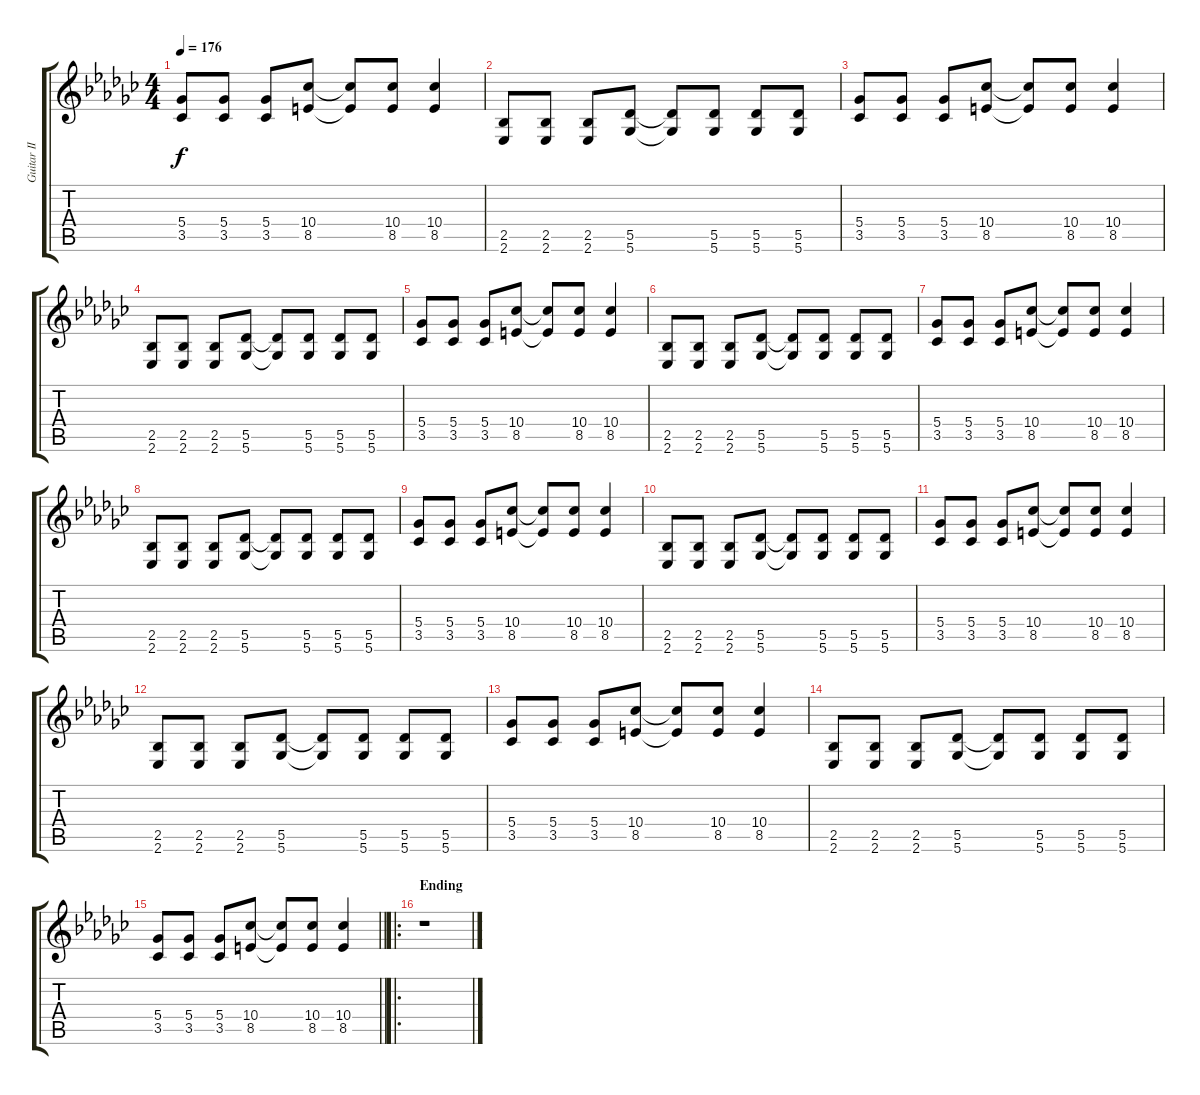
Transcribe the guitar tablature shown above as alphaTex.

\track ("Guitar II" "Guitar II") {instrument distortionguitar}
\staff {score tabs}
\tuning (Eb4 Bb3 Gb3 Db3 Ab2 Db2) {hide}
\ts (4 4)
\tempo 176
\clef g2
\ks ebminor
(5.4 3.5).8{dy f} (5.4 3.5).8 (5.4 3.5).8 (10.4 8.5).8 (10.4{t} 8.5{t}).8 (10.4 8.5).8 (10.4 8.5).4 |
(2.5 2.6).8 (2.5 2.6).8 (2.5 2.6).8 (5.5 5.6).8 (5.5{t} 5.6{t}).8 (5.5 5.6).8 (5.5 5.6).8 (5.5 5.6).8 |
(5.4 3.5).8 (5.4 3.5).8 (5.4 3.5).8 (10.4 8.5).8 (10.4{t} 8.5{t}).8 (10.4 8.5).8 (10.4 8.5).4 |
(2.5 2.6).8 (2.5 2.6).8 (2.5 2.6).8 (5.5 5.6).8 (5.5{t} 5.6{t}).8 (5.5 5.6).8 (5.5 5.6).8 (5.5 5.6).8 |
(5.4 3.5).8 (5.4 3.5).8 (5.4 3.5).8 (10.4 8.5).8 (10.4{t} 8.5{t}).8 (10.4 8.5).8 (10.4 8.5).4 |
(2.5 2.6).8 (2.5 2.6).8 (2.5 2.6).8 (5.5 5.6).8 (5.5{t} 5.6{t}).8 (5.5 5.6).8 (5.5 5.6).8 (5.5 5.6).8 |
(5.4 3.5).8 (5.4 3.5).8 (5.4 3.5).8 (10.4 8.5).8 (10.4{t} 8.5{t}).8 (10.4 8.5).8 (10.4 8.5).4 |
(2.5 2.6).8 (2.5 2.6).8 (2.5 2.6).8 (5.5 5.6).8 (5.5{t} 5.6{t}).8 (5.5 5.6).8 (5.5 5.6).8 (5.5 5.6).8 |
(5.4 3.5).8 (5.4 3.5).8 (5.4 3.5).8 (10.4 8.5).8 (10.4{t} 8.5{t}).8 (10.4 8.5).8 (10.4 8.5).4 |
(2.5 2.6).8 (2.5 2.6).8 (2.5 2.6).8 (5.5 5.6).8 (5.5{t} 5.6{t}).8 (5.5 5.6).8 (5.5 5.6).8 (5.5 5.6).8 |
(5.4 3.5).8 (5.4 3.5).8 (5.4 3.5).8 (10.4 8.5).8 (10.4{t} 8.5{t}).8 (10.4 8.5).8 (10.4 8.5).4 |
(2.5 2.6).8 (2.5 2.6).8 (2.5 2.6).8 (5.5 5.6).8 (5.5{t} 5.6{t}).8 (5.5 5.6).8 (5.5 5.6).8 (5.5 5.6).8 |
(5.4 3.5).8 (5.4 3.5).8 (5.4 3.5).8 (10.4 8.5).8 (10.4{t} 8.5{t}).8 (10.4 8.5).8 (10.4 8.5).4 |
(2.5 2.6).8 (2.5 2.6).8 (2.5 2.6).8 (5.5 5.6).8 (5.5{t} 5.6{t}).8 (5.5 5.6).8 (5.5 5.6).8 (5.5 5.6).8 |
\barLineRight lightlight
(5.4 3.5).8 (5.4 3.5).8 (5.4 3.5).8 (10.4 8.5).8 (10.4{t} 8.5{t}).8 (10.4 8.5).8 (10.4 8.5).4 |
\ro
\section ("" "Ending")
r.1
